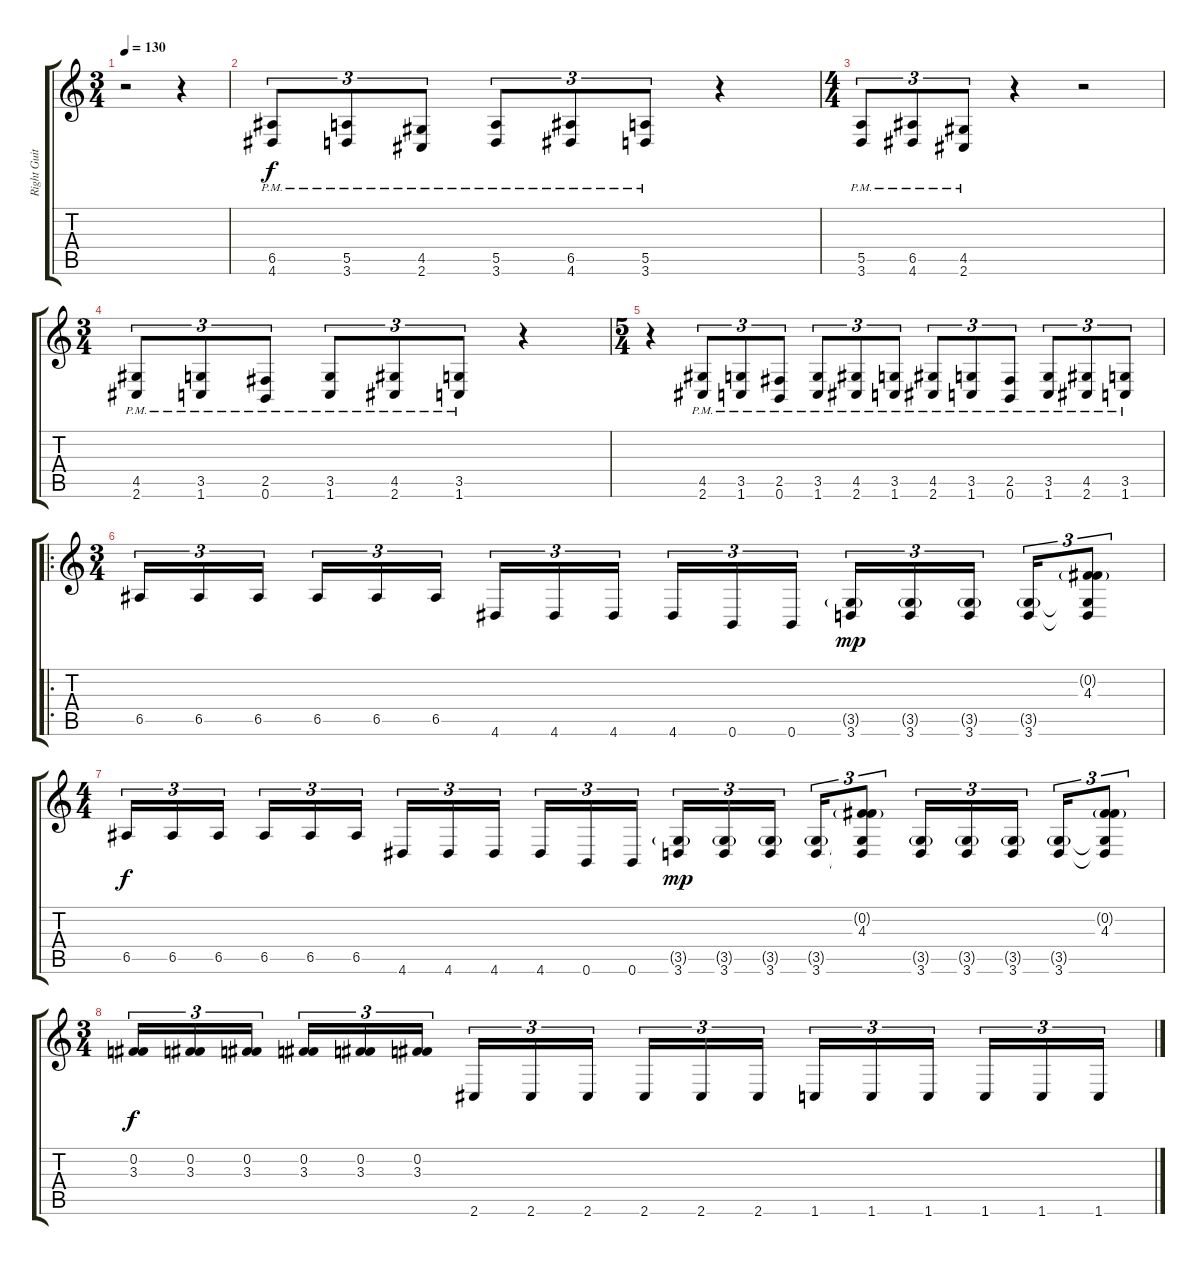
\track ("Right Guitar" "Right Guit") {instrument distortionguitar}
\staff {score tabs}
\tuning (B3 Gb3 D3 A2 E2 B1) {hide}
\ts (3 4)
\tempo 130
\clef g2
\ks c
r.2{dy f} r.4 |
(6.5{pm} 4.6{pm}).8{tu (3 2)} (5.5{pm} 3.6{pm}).8{tu (3 2)} (4.5{pm} 2.6{pm}).8{tu (3 2)} (5.5{pm} 3.6{pm}).8{tu (3 2)} (6.5{pm} 4.6{pm}).8{tu (3 2)} (5.5{pm} 3.6{pm}).8{tu (3 2)} r.4 |
\ts (4 4)
(5.5{pm} 3.6{pm}).8{tu (3 2)} (6.5{pm} 4.6{pm}).8{tu (3 2)} (4.5{pm} 2.6{pm}).8{tu (3 2)} r.4 r.2 |
\ts (3 4)
(4.5{pm} 2.6{pm}).8{tu (3 2)} (3.5{pm} 1.6{pm}).8{tu (3 2)} (2.5{pm} 0.6{pm}).8{tu (3 2)} (3.5{pm} 1.6{pm}).8{tu (3 2)} (4.5{pm} 2.6{pm}).8{tu (3 2)} (3.5{pm} 1.6{pm}).8{tu (3 2)} r.4 |
\ts (5 4)
r.4 (4.5{pm} 2.6{pm}).8{tu (3 2)} (3.5{pm} 1.6{pm}).8{tu (3 2)} (2.5{pm} 0.6{pm}).8{tu (3 2)} (3.5{pm} 1.6{pm}).8{tu (3 2)} (4.5{pm} 2.6{pm}).8{tu (3 2)} (3.5{pm} 1.6{pm}).8{tu (3 2)} (4.5{pm} 2.6{pm}).8{tu (3 2)} (3.5{pm} 1.6{pm}).8{tu (3 2)} (2.5{pm} 0.6{pm}).8{tu (3 2)} (3.5{pm} 1.6{pm}).8{tu (3 2)} (4.5{pm} 2.6{pm}).8{tu (3 2)} (3.5{pm} 1.6{pm}).8{tu (3 2)} |
\ro
\ts (3 4)
6.5.16{tu (3 2)} 6.5.16{tu (3 2)} 6.5.16{tu (3 2) beam splitsecondary} 6.5.16{tu (3 2)} 6.5.16{tu (3 2)} 6.5.16{tu (3 2)} 4.6.16{tu (3 2)} 4.6.16{tu (3 2)} 4.6.16{tu (3 2) beam splitsecondary} 4.6.16{tu (3 2)} 0.6.16{tu (3 2)} 0.6.16{tu (3 2)} (3.5{g} 3.6).16{tu (3 2) dy mp} (3.5{g} 3.6).16{tu (3 2)} (3.5{g} 3.6).16{tu (3 2) beam splitsecondary} (3.5{g} 3.6).16{tu (3 2)} (0.2{g} 4.3 3.5{t} 3.6{t}).8{tu (3 2)} |
\ts (4 4)
6.5.16{tu (3 2) dy f} 6.5.16{tu (3 2)} 6.5.16{tu (3 2) beam splitsecondary} 6.5.16{tu (3 2)} 6.5.16{tu (3 2)} 6.5.16{tu (3 2)} 4.6.16{tu (3 2)} 4.6.16{tu (3 2)} 4.6.16{tu (3 2) beam splitsecondary} 4.6.16{tu (3 2)} 0.6.16{tu (3 2)} 0.6.16{tu (3 2)} (3.5{g} 3.6).16{tu (3 2) dy mp} (3.5{g} 3.6).16{tu (3 2)} (3.5{g} 3.6).16{tu (3 2) beam splitsecondary} (3.5{g} 3.6).16{tu (3 2)} (0.2{g} 4.3 3.5{t} 3.6{t}).8{tu (3 2)} (3.5{g} 3.6).16{tu (3 2)} (3.5{g} 3.6).16{tu (3 2)} (3.5{g} 3.6).16{tu (3 2) beam splitsecondary} (3.5{g} 3.6).16{tu (3 2)} (0.2{g} 4.3 3.5{t} 3.6{t}).8{tu (3 2)} |
\ts (3 4)
(0.2 3.3).16{tu (3 2) dy f} (0.2 3.3).16{tu (3 2)} (0.2 3.3).16{tu (3 2) beam splitsecondary} (0.2 3.3).16{tu (3 2)} (0.2 3.3).16{tu (3 2)} (0.2 3.3).16{tu (3 2)} 2.6.16{tu (3 2)} 2.6.16{tu (3 2)} 2.6.16{tu (3 2) beam splitsecondary} 2.6.16{tu (3 2)} 2.6.16{tu (3 2)} 2.6.16{tu (3 2)} 1.6.16{tu (3 2)} 1.6.16{tu (3 2)} 1.6.16{tu (3 2) beam splitsecondary} 1.6.16{tu (3 2)} 1.6.16{tu (3 2)} 1.6.16{tu (3 2)}
